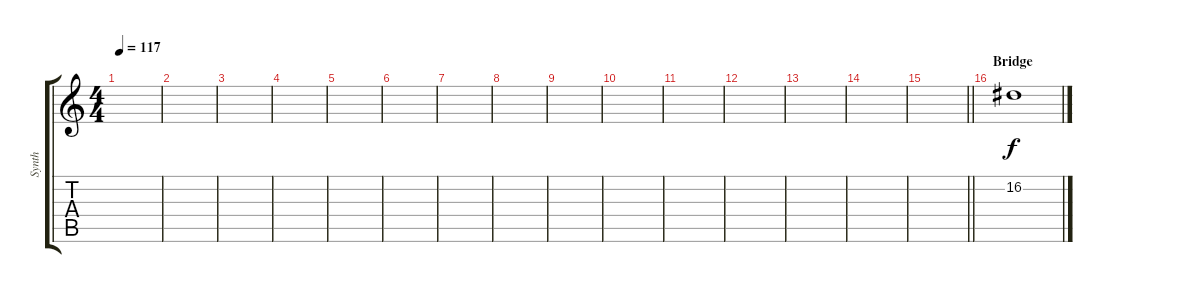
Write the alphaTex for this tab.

\track ("Synth" "Synth") {instrument pad4choir}
\staff {score tabs}
\tuning (E4 B3 G3 D3 A2 E2) {hide}
\ts (4 4)
\tempo 117
\clef g2
\ks c
|
|
|
|
|
|
|
|
|
|
|
|
|
|
\barLineRight lightlight
|
\section ("" "Bridge")
16.2.1{volume 7}
